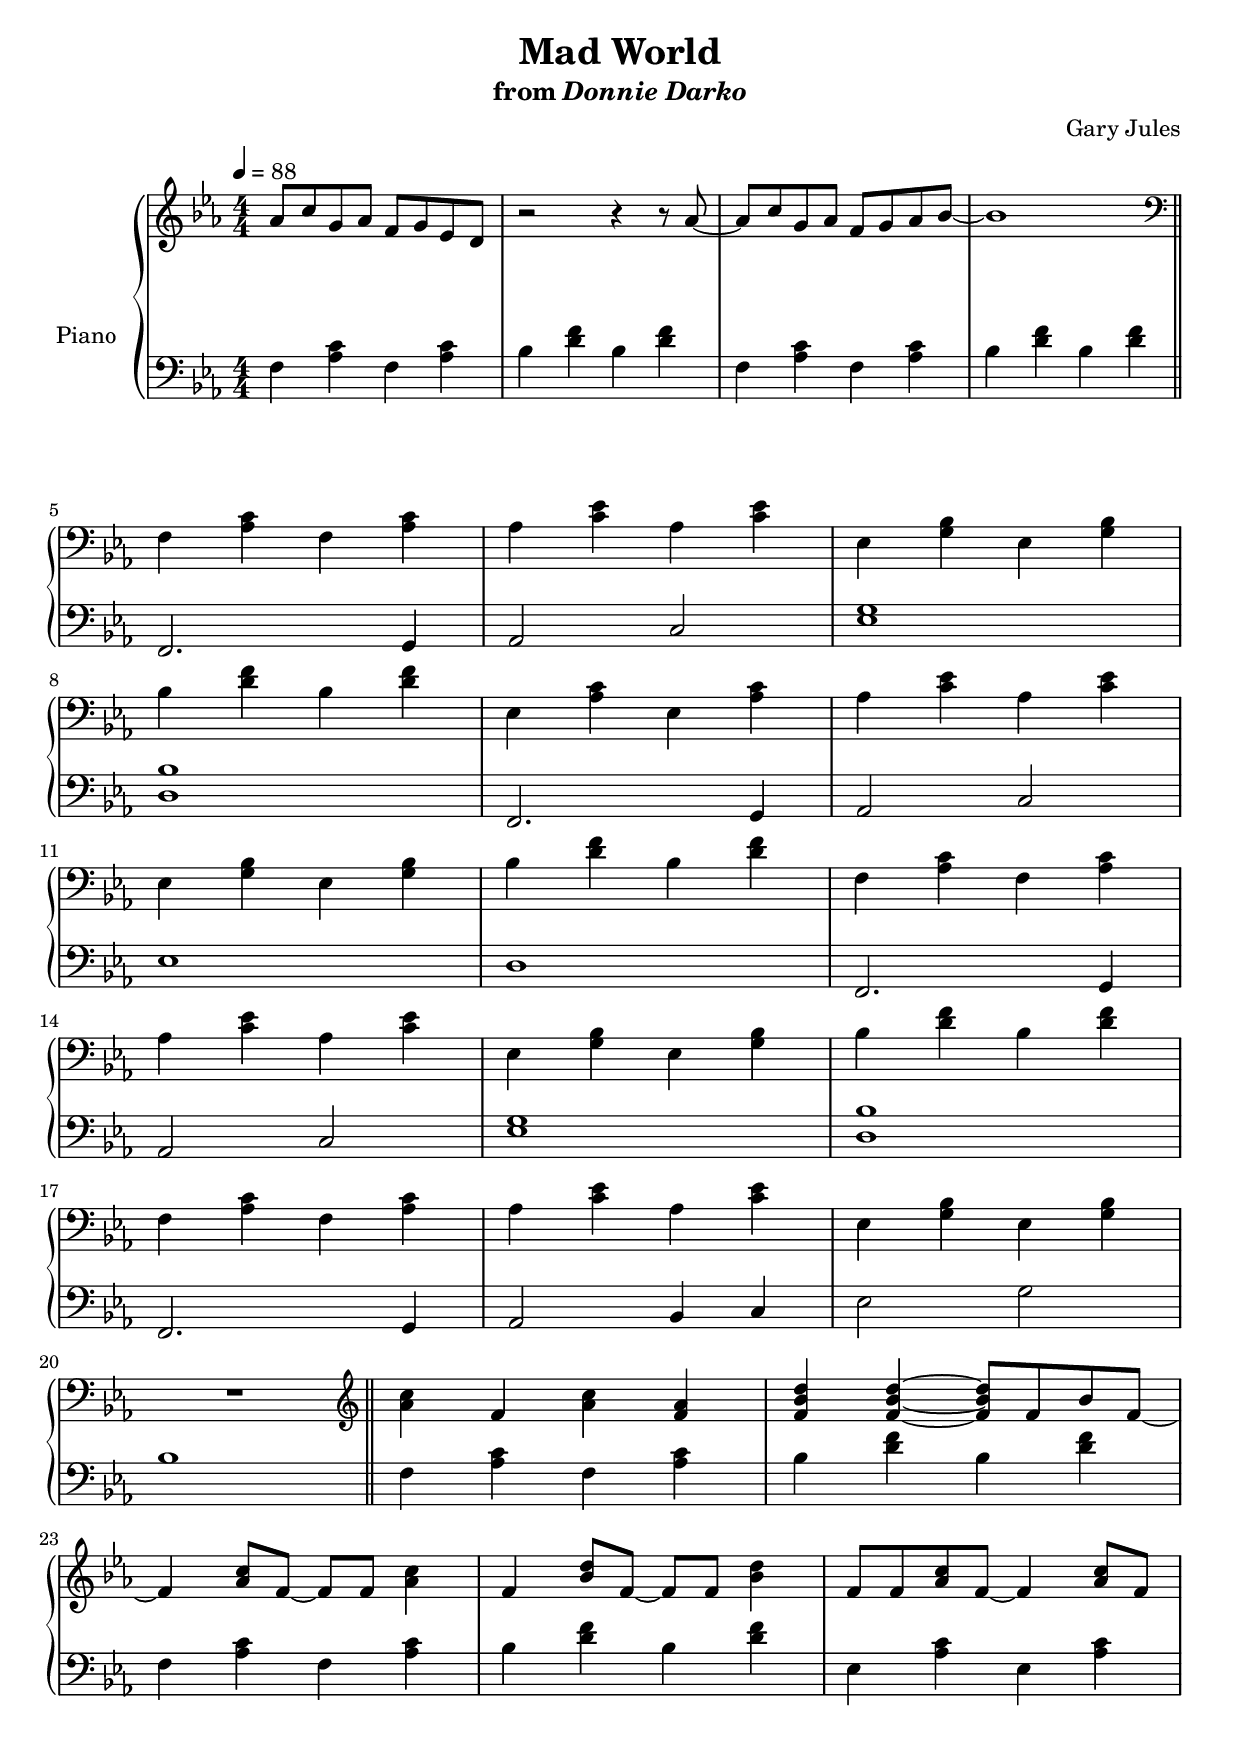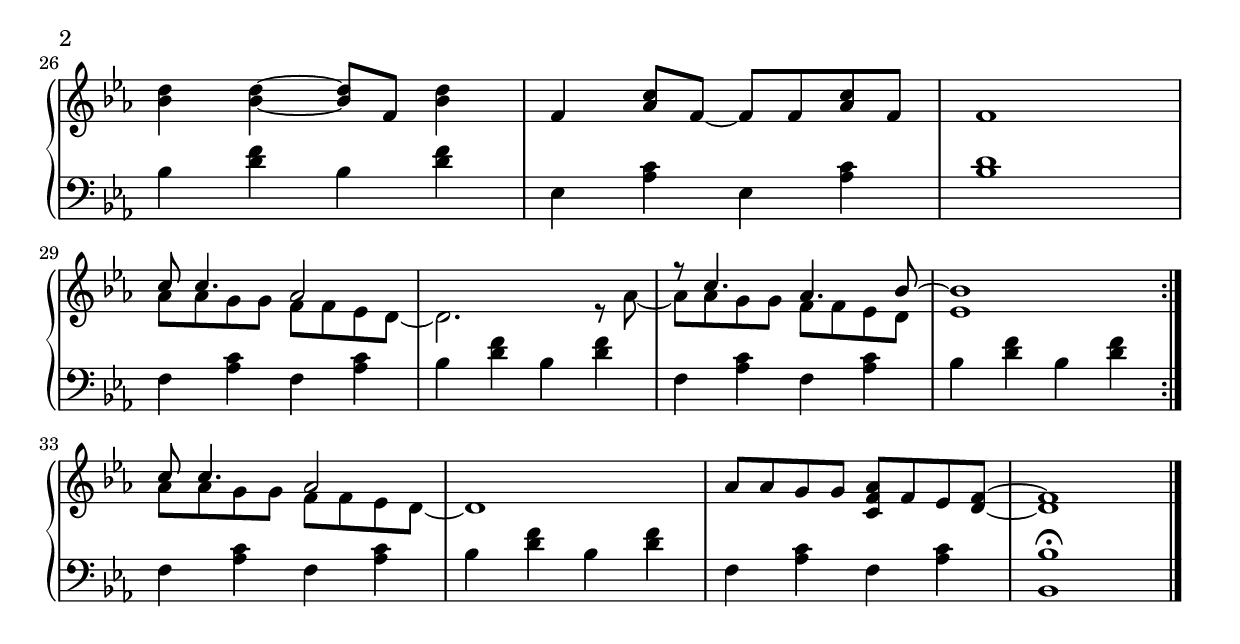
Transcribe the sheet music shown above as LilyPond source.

\version "2.12.2"

\header {
  title = "Mad World"
  subtitle = \markup { "from" \italic "Donnie Darko" }
  composer = "Gary Jules"
}

global = {
  \tempo 4 = 88
  \key c \minor
  \time 4/4
  \numericTimeSignature
  s1*4\bar "||"\break
  s1*3\break
  s1*3\break
  s1*3\break
  s1*3\break
  s1*3\break
  s1\bar "||"
  s1*2\break
  s1*3\break
  s1*3\break
  s1*4\break
  s1*4\bar "|."
}

upper = \relative c'' {
  \clef treble
  as8 c g as f g es d
  r2 r4 r8 as'~
  as c g as f g as bes~
  bes1

  \clef bass
  \repeat volta 2 {
    f,4 <as c> f <as c>
    as <c es> as <c es>
    es, <g bes> es <g bes>

    bes <d f> bes <d f>
    es, <as c> es <as c>
    as <c es> as <c es>

    es, <g bes> es <g bes>
    bes <d f> bes <d f>
    f, <as c> f <as c>

    as <c es> as <c es>
    es, <g bes> es <g bes>
    bes <d f> bes <d f>

    f, <as c> f <as c>
    as <c es> as <c es>
    es, <g bes> es <g bes>

    R1
    \clef treble
    <as' c>4 f <as c> <f as>
    <f bes d> <f bes d>~ <f bes d>8 f bes f~

    f4 <as c>8 f~ f f <as c>4
    f4 <bes d>8 f~ f f <bes d>4
    f8 f <as c> f~ f4 <as c>8 f

    <bes d>4 <bes d>~ <bes d>8 f <bes d>4
    f4 <as c>8f~ f f <as c> f
    f1

    <<
      {
        c'8 c4. as2
        s1
        r8 c4. as4. bes8~
        bes1
      }
    \\
      {
        as8 as g g f f es d~
        d2. r8 as'~
        as as g g f f es d~
        es1
      }
    >>
  }

  <<
    {
      c'8 c4. as2
      s1
    }
  \\
    {
      as8 as g g f f es d~
      d1
    }
  >>
  as'8 as g g <c, f as> f es <d f>~
  <d f>1
}

lower = \relative c {
  \clef bass
  f4 <as c> f <as c>
  bes <d f> bes <d f>
  f, <as c> f <as c>
  bes <d f> bes <d f>

  \repeat volta 2 {
    f,,2. g4
    as2 c
    <es g>1

    <d bes'>
    f,2. g4
    as2 c

    es1
    d
    f,2. g4

    as2 c
    <es g>1
    <d bes'>

    f,2. g4
    as2 bes4 c
    es2 g

    bes1
    f4 <as c> f <as c>
    bes <d f> bes <d f>

    f, <as c> f <as c>
    bes <d f> bes <d f>
    es, <as c> es <as c>

    bes <d f> bes <d f>
    es, <as c> es <as c>
    <bes d>1

    f4 <as c> f <as c>
    bes <d f> bes <d f>
    f, <as c> f <as c>
    bes <d f> bes <d f>
  }

  f, <as c> f <as c>
  bes <d f> bes <d f>
  f, <as c> f <as c>
  <bes, bes'>1\fermata
}

dynamics = {
}

pedal = {
}

chordnames = \chordmode {
}

\include "../template_piano_solo.ly"
